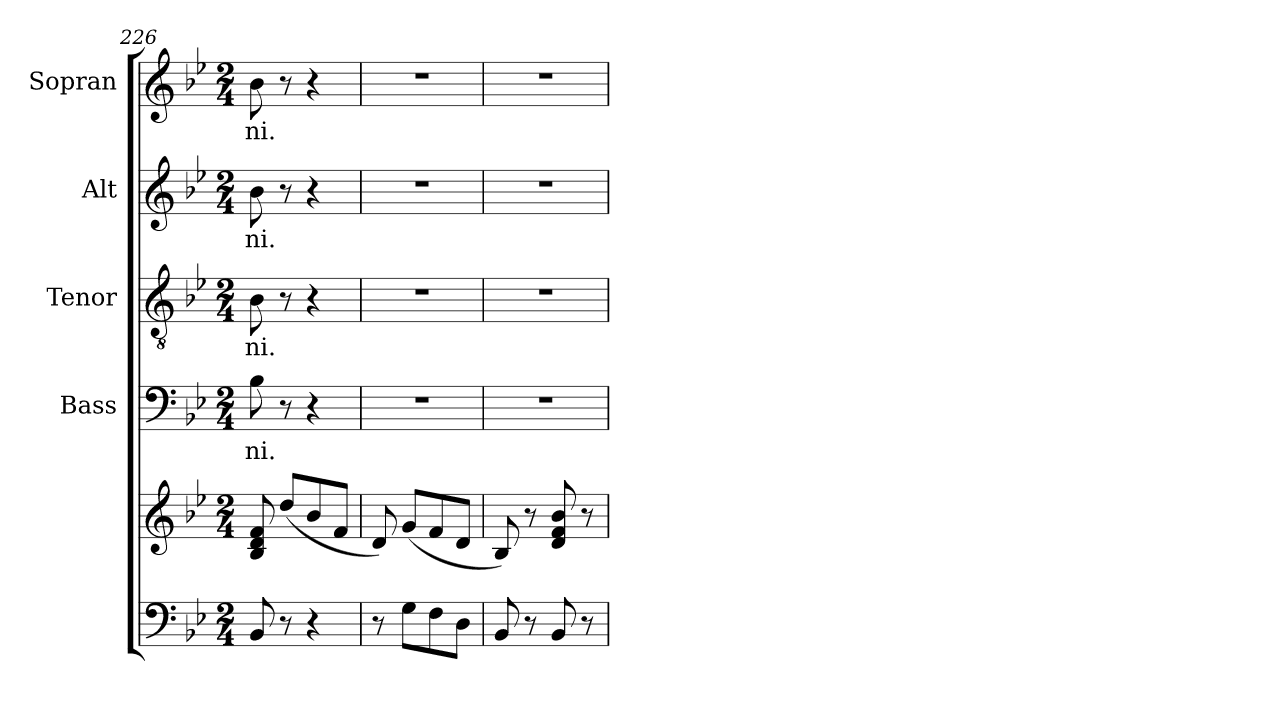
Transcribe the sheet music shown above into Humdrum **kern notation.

**kern	**kern	**kern	**text	**kern	**text	**kern	**text	**kern	**text
*part5	*part5	*part4	*part4	*part3	*part3	*part2	*part2	*part1	*part1
*staff6	*staff5	*staff4	*staff4	*staff3	*staff3	*staff2	*staff2	*staff1	*staff1
*	*	*I"Bass	*	*I"Tenor	*	*I"Alt	*	*I"Sopran	*
*	*	*I'B.	*	*I'T.	*	*I'A.	*	*I'S.	*
*clefF4	*clefG2	*clefF4	*	*clefGv2	*	*clefG2	*	*clefG2	*
*k[b-e-]	*k[b-e-]	*k[b-e-]	*	*k[b-e-]	*	*k[b-e-]	*	*k[b-e-]	*
*B-:	*B-:	*B-:	*	*B-:	*	*B-:	*	*B-:	*
*M2/4	*M2/4	*M2/4	*	*M2/4	*	*M2/4	*	*M2/4	*
=226	=226	=226	=226	=226	=226	=226	=226	=226	=226
!	!	!	!LO:LY:b	!	!LO:LY:b	!	!LO:LY:b	!	!LO:LY:b
8BB-/	8B-/ 8d/ 8f/	8B-\	-ni.	8B-\	-ni.	8b-\	-ni.	8b-\	-ni.
8r	(<8dd/L	8r	.	8r	.	8r	.	8r	.
4r	8b-/	4r	.	4r	.	4r	.	4r	.
.	8f/J	.	.	.	.	.	.	.	.
=227	=227	=227	=227	=227	=227	=227	=227	=227	=227
8r	8d/)	2r	.	2r	.	2r	.	2r	.
8G\L	(<8g/L	.	.	.	.	.	.	.	.
8F\	8f/	.	.	.	.	.	.	.	.
8D\J	8d/J	.	.	.	.	.	.	.	.
=228	=228	=228	=228	=228	=228	=228	=228	=228	=228
8BB-/	8B-/)	2r	.	2r	.	2r	.	2r	.
8r	8r	.	.	.	.	.	.	.	.
8BB-/	8d/ 8f/ 8b-/	.	.	.	.	.	.	.	.
8r	8r	.	.	.	.	.	.	.	.
=	=	=	=	=	=	=	=	=	=
*-	*-	*-	*-	*-	*-	*-	*-	*-	*-
